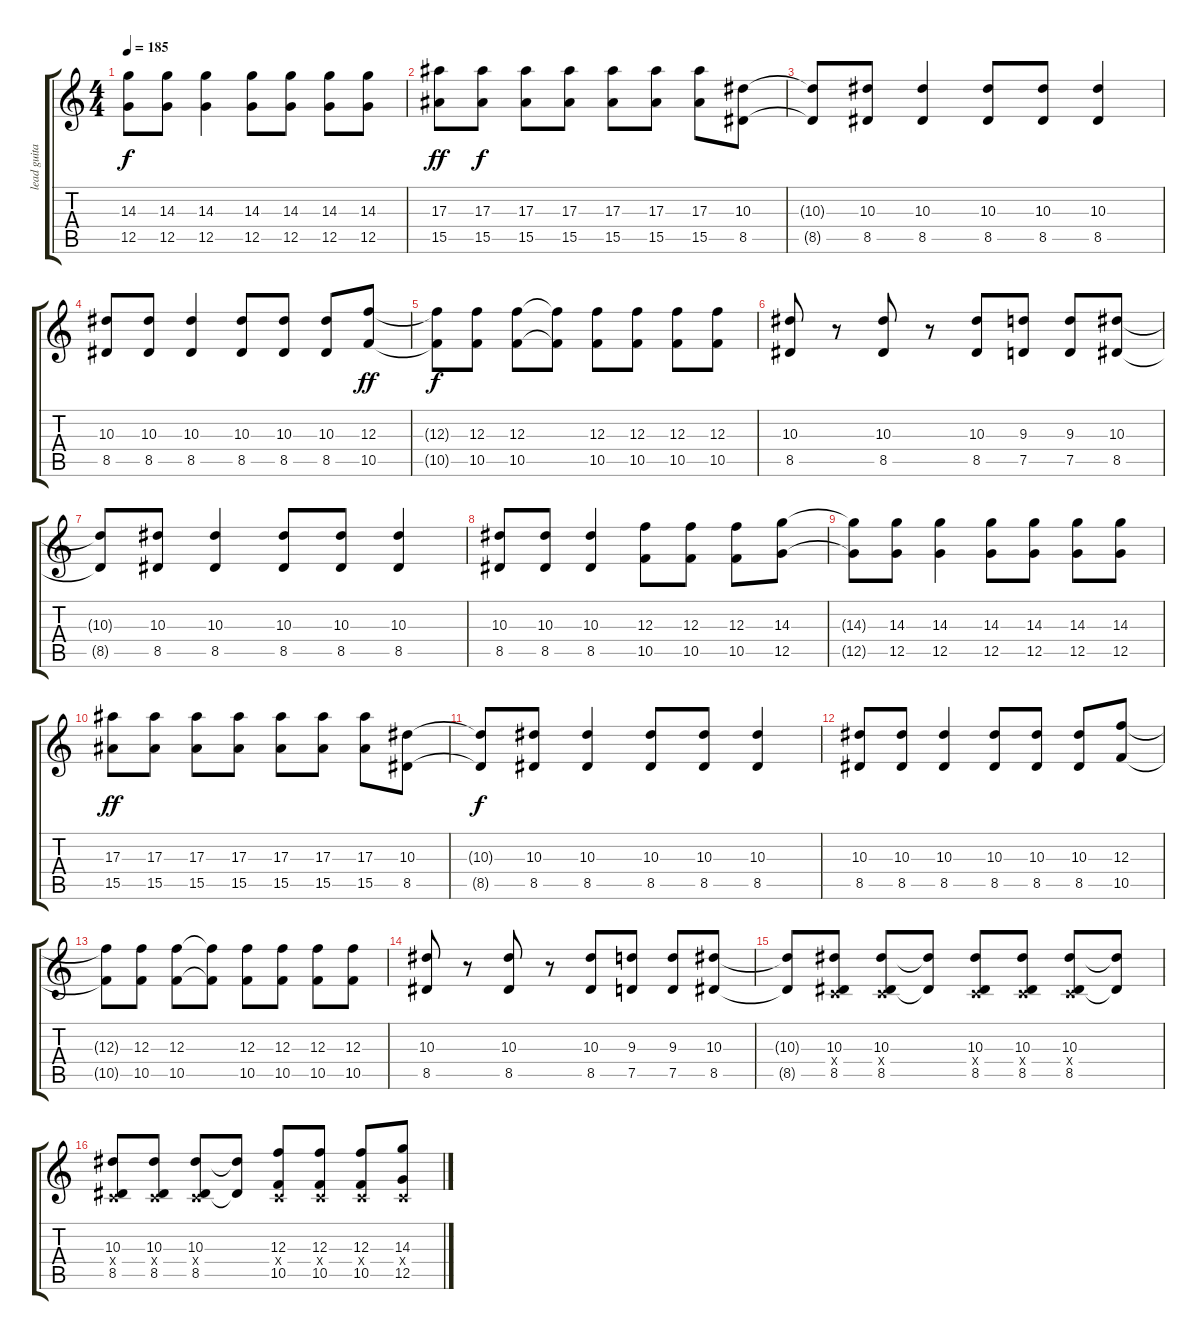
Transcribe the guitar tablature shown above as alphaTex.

\track ("lead guitar" "lead guita") {instrument distortionguitar}
\staff {score tabs}
\tuning (D4 A3 F3 C3 G2 C2) {hide}
\ts (4 4)
\tempo 185
\clef g2
\ks c
(14.3{t} 12.5{t}).8{dy f} (14.3 12.5).8 (14.3 12.5).4 (14.3 12.5).8 (14.3 12.5).8 (14.3 12.5).8 (14.3 12.5).8 |
(17.3 15.5).8{dy ff} (17.3 15.5).8{dy f} (17.3 15.5).8 (17.3 15.5).8 (17.3 15.5).8 (17.3 15.5).8 (17.3 15.5).8 (10.3 8.5).8 |
(10.3{t} 8.5{t}).8 (10.3 8.5).8 (10.3 8.5).4 (10.3 8.5).8 (10.3 8.5).8 (10.3 8.5).4 |
(10.3 8.5).8 (10.3 8.5).8 (10.3 8.5).4 (10.3 8.5).8 (10.3 8.5).8 (10.3 8.5).8 (12.3 10.5).8{dy ff} |
(12.3{t} 10.5{t}).8{dy f} (12.3 10.5).8 (12.3 10.5).8 (12.3{t} 10.5{t}).8 (12.3 10.5).8 (12.3 10.5).8 (12.3 10.5).8 (12.3 10.5).8 |
(10.3 8.5).8 r.8 (10.3 8.5).8 r.8 (10.3 8.5).8 (9.3 7.5).8 (9.3 7.5).8 (10.3 8.5).8 |
(10.3{t} 8.5{t}).8 (10.3 8.5).8 (10.3 8.5).4 (10.3 8.5).8 (10.3 8.5).8 (10.3 8.5).4 |
(10.3 8.5).8 (10.3 8.5).8 (10.3 8.5).4 (12.3 10.5).8 (12.3 10.5).8 (12.3 10.5).8 (14.3 12.5).8 |
(14.3{t} 12.5{t}).8 (14.3 12.5).8 (14.3 12.5).4 (14.3 12.5).8 (14.3 12.5).8 (14.3 12.5).8 (14.3 12.5).8 |
(17.3 15.5).8{dy ff} (17.3 15.5).8 (17.3 15.5).8 (17.3 15.5).8 (17.3 15.5).8 (17.3 15.5).8 (17.3 15.5).8 (10.3 8.5).8 |
(10.3{t} 8.5{t}).8{dy f} (10.3 8.5).8 (10.3 8.5).4 (10.3 8.5).8 (10.3 8.5).8 (10.3 8.5).4 |
(10.3 8.5).8 (10.3 8.5).8 (10.3 8.5).4 (10.3 8.5).8 (10.3 8.5).8 (10.3 8.5).8 (12.3 10.5).8 |
(12.3{t} 10.5{t}).8 (12.3 10.5).8 (12.3 10.5).8 (12.3{t} 10.5{t}).8 (12.3 10.5).8 (12.3 10.5).8 (12.3 10.5).8 (12.3 10.5).8 |
(10.3 8.5).8 r.8 (10.3 8.5).8 r.8 (10.3 8.5).8 (9.3 7.5).8 (9.3 7.5).8 (10.3 8.5).8 |
(10.3{t} 8.5{t}).8 (10.3 0.4{x} 8.5).8 (10.3 0.4{x} 8.5).8 (10.3{t} 8.5{t}).8 (10.3 0.4{x} 8.5).8 (10.3 0.4{x} 8.5).8 (10.3 0.4{x} 8.5).8 (10.3{t} 8.5{t}).8 |
(10.3 0.4{x} 8.5).8 (10.3 0.4{x} 8.5).8 (10.3 0.4{x} 8.5).8 (10.3{t} 8.5{t}).8 (12.3 0.4{x} 10.5).8 (12.3 0.4{x} 10.5).8 (12.3 0.4{x} 10.5).8 (14.3 0.4{x} 12.5).8
